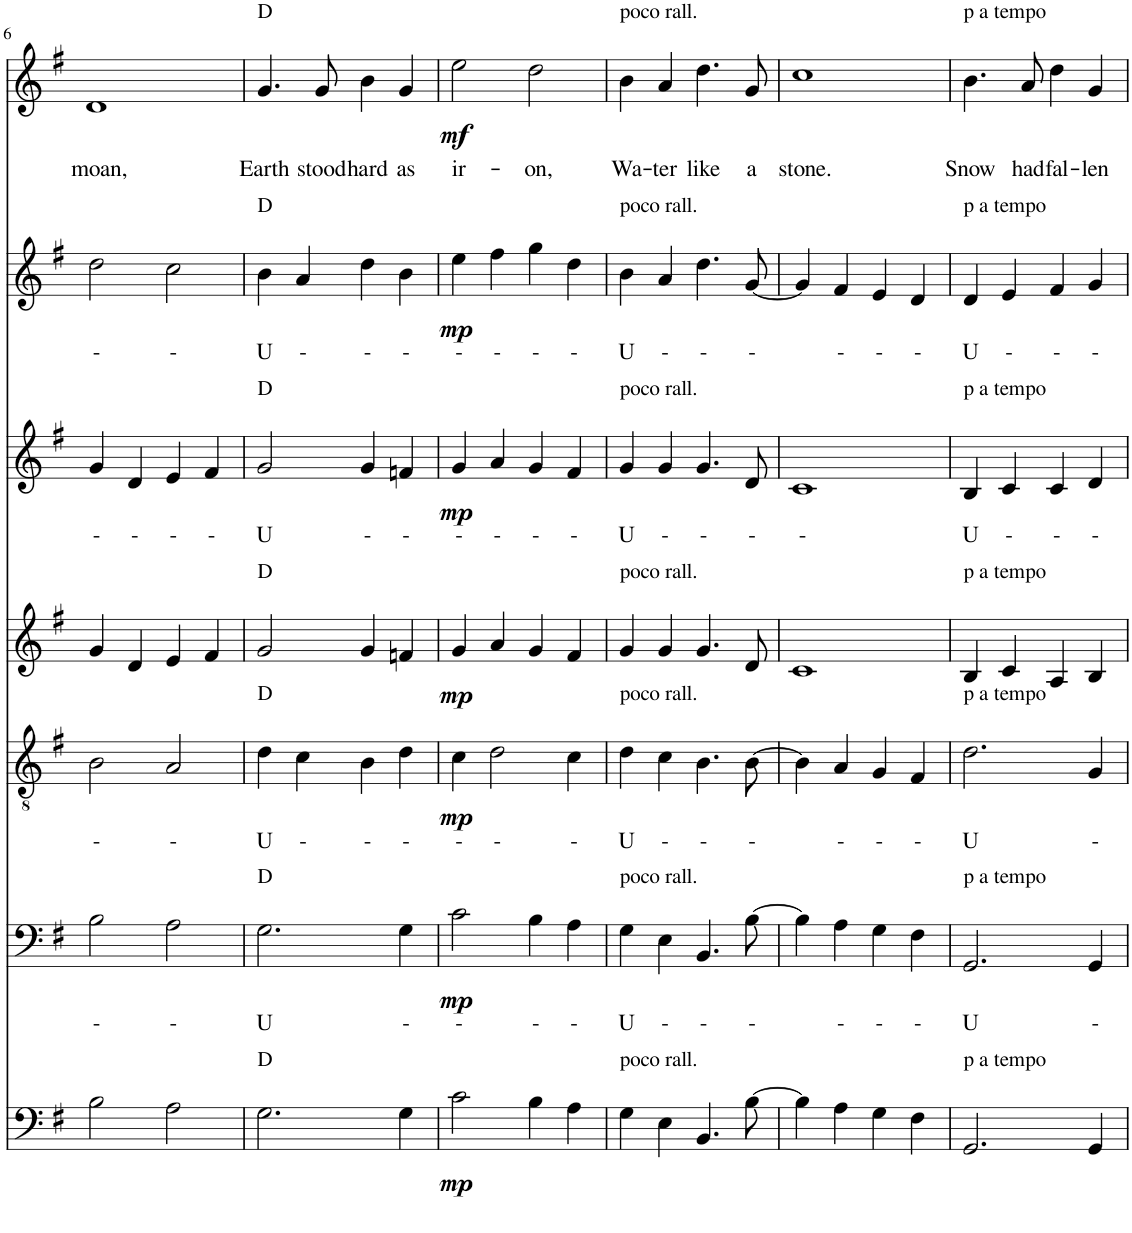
**kern	**dynam	**kern	**text	**dynam	**kern	**text	**dynam	**kern	**dynam	**kern	**text	**dynam	**kern	**text	**dynam	**kern	**text	**dynam
*part7	*part7	*part6	*part6	*part6	*part5	*part5	*part5	*part4	*part4	*part3	*part3	*part3	*part2	*part2	*part2	*part1	*part1	*part1
*staff7	*staff7	*staff6	*staff6	*staff6	*staff5	*staff5	*staff5	*staff4	*staff4	*staff3	*staff3	*staff3	*staff2	*staff2	*staff2	*staff1	*staff1	*staff1
*I"Bassi II	*	*I"Bassi I	*	*	*I"Tenori	*	*	*I"Contralti II	*	*I"Contralti I	*	*	*I"Soprani	*	*	*I"Solista	*	*
!!LO:PB:g=z
*clefF4	*	*clefF4	*	*	*clefGv2	*	*	*clefG2	*	*clefG2	*	*	*clefG2	*	*	*clefG2	*	*
*k[f#]	*	*k[f#]	*	*	*k[f#]	*	*	*k[f#]	*	*k[f#]	*	*	*k[f#]	*	*	*k[f#]	*	*
*G:	*	*G:	*	*	*G:	*	*	*G:	*	*G:	*	*	*G:	*	*	*G:	*	*
*M4/4	*	*M4/4	*	*	*M4/4	*	*	*M4/4	*	*M4/4	*	*	*M4/4	*	*	*M4/4	*	*
=6	=6	=6	=6	=6	=6	=6	=6	=6	=6	=6	=6	=6	=6	=6	=6	=6	=6	=6
!	!	!	!LO:LY:b	!	!	!LO:LY:b	!	!	!	!	!LO:LY:b	!	!	!LO:LY:b	!	!	!LO:LY:b	!
2B\	.	2B\	-	.	2B\	-	.	4g/	.	4g/	-	.	2dd\	-	.	1d	moan,	.
!	!	!	!	!	!	!	!	!	!	!	!LO:LY:b	!	!	!	!	!	!	!
.	.	.	.	.	.	.	.	4d/	.	4d/	-	.	.	.	.	.	.	.
!	!	!	!LO:LY:b	!	!	!LO:LY:b	!	!	!	!	!LO:LY:b	!	!	!LO:LY:b	!	!	!	!
2A\	.	2A\	-	.	2A/	-	.	4e/	.	4e/	-	.	2cc\	-	.	.	.	.
!	!	!	!	!	!	!	!	!	!	!	!LO:LY:b	!	!	!	!	!	!	!
.	.	.	.	.	.	.	.	4f#/	.	4f#/	-	.	.	.	.	.	.	.
=7	=7	=7	=7	=7	=7	=7	=7	=7	=7	=7	=7	=7	=7	=7	=7	=7	=7	=7
!	!	!	!	!	!	!	!	!	!	!	!	!	!	!	!	!LO:TX:a:t=D	!	!
!	!	!	!	!	!	!	!	!	!	!	!	!	!LO:TX:a:t=D	!	!	!	!	!
!	!	!	!	!	!	!	!	!	!	!LO:TX:a:t=D	!	!	!	!	!	!	!	!
!	!	!	!	!	!	!	!	!LO:TX:a:t=D	!	!	!	!	!	!	!	!	!	!
!	!	!	!	!	!LO:TX:a:t=D	!	!	!	!	!	!	!	!	!	!	!	!	!
!	!	!LO:TX:a:t=D	!	!	!	!	!	!	!	!	!	!	!	!	!	!	!	!
!LO:TX:a:t=D	!	!	!	!	!	!	!	!	!	!	!	!	!	!	!	!	!	!
!	!	!	!LO:LY:b	!	!	!LO:LY:b	!	!	!	!	!LO:LY:b	!	!	!LO:LY:b	!	!	!LO:LY:b	!
2.G\	.	2.G\	U	.	4d\	U	.	2g/	.	2g/	U	.	4b\	U	.	4.g/	Earth	.
!	!	!	!	!	!	!LO:LY:b	!	!	!	!	!	!	!	!LO:LY:b	!	!	!	!
.	.	.	.	.	4c\	-	.	.	.	.	.	.	4a/	-	.	.	.	.
!	!	!	!	!	!	!	!	!	!	!	!	!	!	!	!	!	!LO:LY:b	!
.	.	.	.	.	.	.	.	.	.	.	.	.	.	.	.	8g/	stood	.
!	!	!	!	!	!	!LO:LY:b	!	!	!	!	!LO:LY:b	!	!	!LO:LY:b	!	!	!LO:LY:b	!
.	.	.	.	.	4B\	-	.	4g/	.	4g/	-	.	4dd\	-	.	4b\	hard	.
!	!	!	!LO:LY:b	!	!	!LO:LY:b	!	!	!	!	!LO:LY:b	!	!	!LO:LY:b	!	!	!LO:LY:b	!
4G\	.	4G\	-	.	4d\	-	.	4fn/	.	4fn/	-	.	4b\	-	.	4g/	as	.
=8	=8	=8	=8	=8	=8	=8	=8	=8	=8	=8	=8	=8	=8	=8	=8	=8	=8	=8
!	!LO:DY:b	!	!LO:LY:b	!LO:DY:b	!	!LO:LY:b	!LO:DY:b	!	!LO:DY:b	!	!LO:LY:b	!LO:DY:b	!	!LO:LY:b	!LO:DY:b	!	!LO:LY:b	!LO:DY:b
2c\	mp	2c\	-	mp	4c\	-	mp	4g/	mp	4g/	-	mp	4ee\	-	mp	2ee\	ir-	mf
!	!	!	!	!	!	!LO:LY:b	!	!	!	!	!LO:LY:b	!	!	!LO:LY:b	!	!	!	!
.	.	.	.	.	2d\	-	.	4a/	.	4a/	-	.	4ff#\	-	.	.	.	.
!	!	!	!LO:LY:b	!	!	!	!	!	!	!	!LO:LY:b	!	!	!LO:LY:b	!	!	!LO:LY:b	!
4B\	.	4B\	-	.	.	.	.	4g/	.	4g/	-	.	4gg\	-	.	2dd\	-on,	.
!	!	!	!LO:LY:b	!	!	!LO:LY:b	!	!	!	!	!LO:LY:b	!	!	!LO:LY:b	!	!	!	!
4A\	.	4A\	-	.	4c\	-	.	4f#/	.	4f#/	-	.	4dd\	-	.	.	.	.
=9	=9	=9	=9	=9	=9	=9	=9	=9	=9	=9	=9	=9	=9	=9	=9	=9	=9	=9
!	!	!	!	!	!	!	!	!	!	!	!	!	!	!	!	!LO:TX:a:t=poco rall.	!	!
!	!	!	!	!	!	!	!	!	!	!	!	!	!LO:TX:a:t=poco rall.	!	!	!	!	!
!	!	!	!	!	!	!	!	!	!	!LO:TX:a:t=poco rall.	!	!	!	!	!	!	!	!
!	!	!	!	!	!	!	!	!LO:TX:a:t=poco rall.	!	!	!	!	!	!	!	!	!	!
!	!	!	!	!	!LO:TX:a:t=poco rall.	!	!	!	!	!	!	!	!	!	!	!	!	!
!	!	!LO:TX:a:t=poco rall.	!	!	!	!	!	!	!	!	!	!	!	!	!	!	!	!
!LO:TX:a:t=poco rall.	!	!	!	!	!	!	!	!	!	!	!	!	!	!	!	!	!	!
!	!	!	!LO:LY:b	!	!	!LO:LY:b	!	!	!	!	!LO:LY:b	!	!	!LO:LY:b	!	!	!LO:LY:b	!
4G\	.	4G\	U	.	4d\	U	.	4g/	.	4g/	U	.	4b\	U	.	4b\	Wa-	.
!	!	!	!LO:LY:b	!	!	!LO:LY:b	!	!	!	!	!LO:LY:b	!	!	!LO:LY:b	!	!	!LO:LY:b	!
4E\	.	4E\	-	.	4c\	-	.	4g/	.	4g/	-	.	4a/	-	.	4a/	-ter	.
!	!	!	!LO:LY:b	!	!	!LO:LY:b	!	!	!	!	!LO:LY:b	!	!	!LO:LY:b	!	!	!LO:LY:b	!
4.BB/	.	4.BB/	-	.	4.B\	-	.	4.g/	.	4.g/	-	.	4.dd\	-	.	4.dd\	like	.
!	!	!	!LO:LY:b	!	!	!LO:LY:b	!	!	!	!	!LO:LY:b	!	!	!LO:LY:b	!	!	!LO:LY:b	!
[8B\	.	[8B\	-	.	[8B\	-	.	8d/	.	8d/	-	.	[8g/	-	.	8g/	a	.
=10	=10	=10	=10	=10	=10	=10	=10	=10	=10	=10	=10	=10	=10	=10	=10	=10	=10	=10
!	!	!	!	!	!	!	!	!	!	!	!LO:LY:b	!	!	!	!	!	!LO:LY:b	!
4B\]	.	4B\]	.	.	4B\]	.	.	1c	.	1c	-	.	4g/]	.	.	1cc	stone.	.
!	!	!	!LO:LY:b	!	!	!LO:LY:b	!	!	!	!	!	!	!	!LO:LY:b	!	!	!	!
4A\	.	4A\	-	.	4A/	-	.	.	.	.	.	.	4f#/	-	.	.	.	.
!	!	!	!LO:LY:b	!	!	!LO:LY:b	!	!	!	!	!	!	!	!LO:LY:b	!	!	!	!
4G\	.	4G\	-	.	4G/	-	.	.	.	.	.	.	4e/	-	.	.	.	.
!	!	!	!LO:LY:b	!	!	!LO:LY:b	!	!	!	!	!	!	!	!LO:LY:b	!	!	!	!
4F#\	.	4F#\	-	.	4F#/	-	.	.	.	.	.	.	4d/	-	.	.	.	.
=11	=11	=11	=11	=11	=11	=11	=11	=11	=11	=11	=11	=11	=11	=11	=11	=11	=11	=11
!	!	!	!	!	!	!	!	!	!	!	!	!	!	!	!	!LO:TX:a:t=p a tempo	!	!
!	!	!	!	!	!	!	!	!	!	!	!	!	!LO:TX:a:t=p a tempo	!	!	!	!	!
!	!	!	!	!	!	!	!	!	!	!LO:TX:a:t=p a tempo	!	!	!	!	!	!	!	!
!	!	!	!	!	!	!	!	!LO:TX:a:t=p a tempo	!	!	!	!	!	!	!	!	!	!
!	!	!	!	!	!LO:TX:a:t=p a tempo	!	!	!	!	!	!	!	!	!	!	!	!	!
!	!	!LO:TX:a:t=p a tempo	!	!	!	!	!	!	!	!	!	!	!	!	!	!	!	!
!LO:TX:a:t=p a tempo	!	!	!	!	!	!	!	!	!	!	!	!	!	!	!	!	!	!
!	!	!	!LO:LY:b	!	!	!LO:LY:b	!	!	!	!	!LO:LY:b	!	!	!LO:LY:b	!	!	!LO:LY:b	!
2.GG/	.	2.GG/	U	.	2.d\	U	.	4B/	.	4B/	U	.	4d/	U	.	4.b\	Snow	.
!	!	!	!	!	!	!	!	!	!	!	!LO:LY:b	!	!	!LO:LY:b	!	!	!	!
.	.	.	.	.	.	.	.	4c/	.	4c/	-	.	4e/	-	.	.	.	.
!	!	!	!	!	!	!	!	!	!	!	!	!	!	!	!	!	!LO:LY:b	!
.	.	.	.	.	.	.	.	.	.	.	.	.	.	.	.	8a/	had	.
!	!	!	!	!	!	!	!	!	!	!	!LO:LY:b	!	!	!LO:LY:b	!	!	!LO:LY:b	!
.	.	.	.	.	.	.	.	4A/	.	4c/	-	.	4f#/	-	.	4dd\	fal-	.
!	!	!	!LO:LY:b	!	!	!LO:LY:b	!	!	!	!	!LO:LY:b	!	!	!LO:LY:b	!	!	!LO:LY:b	!
4GG/	.	4GG/	-	.	4G/	-	.	4B/	.	4d/	-	.	4g/	-	.	4g/	-len	.
=	=	=	=	=	=	=	=	=	=	=	=	=	=	=	=	=	=	=
*-	*-	*-	*-	*-	*-	*-	*-	*-	*-	*-	*-	*-	*-	*-	*-	*-	*-	*-
